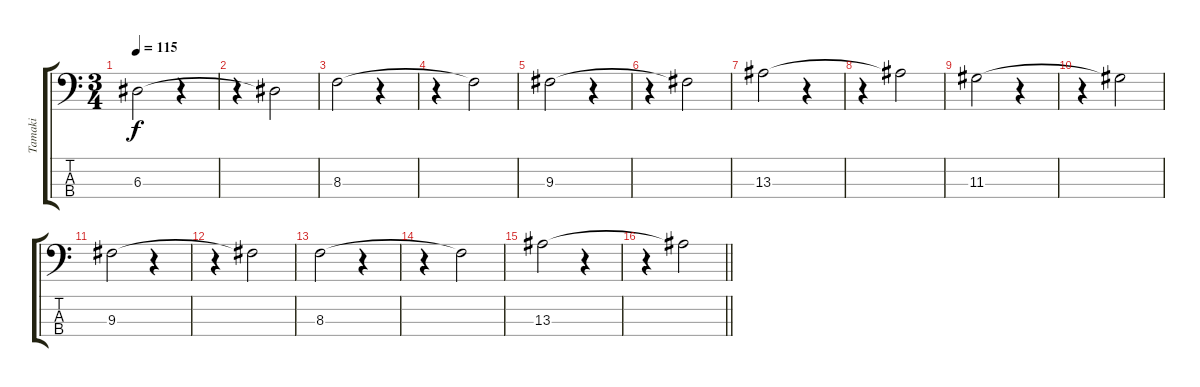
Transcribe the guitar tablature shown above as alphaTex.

\track ("Tamaki" "Tamaki") {instrument electricbasspick}
\staff {score tabs}
\tuning (G2 D2 A1 E1) {hide}
\ts (3 4)
\tempo 115
\clef f4
\ks c
6.3.2{dy f} r.4 |
r.4 6.3{t}.2 |
8.3.2 r.4 |
r.4 8.3{t}.2 |
9.3.2 r.4 |
r.4 9.3{t}.2 |
13.3.2 r.4 |
r.4 13.3{t}.2 |
11.3.2 r.4 |
r.4 11.3{t}.2 |
9.3.2 r.4 |
r.4 9.3{t}.2 |
8.3.2 r.4 |
r.4 8.3{t}.2 |
13.3.2 r.4 |
\barLineRight lightlight
r.4 13.3{t}.2
